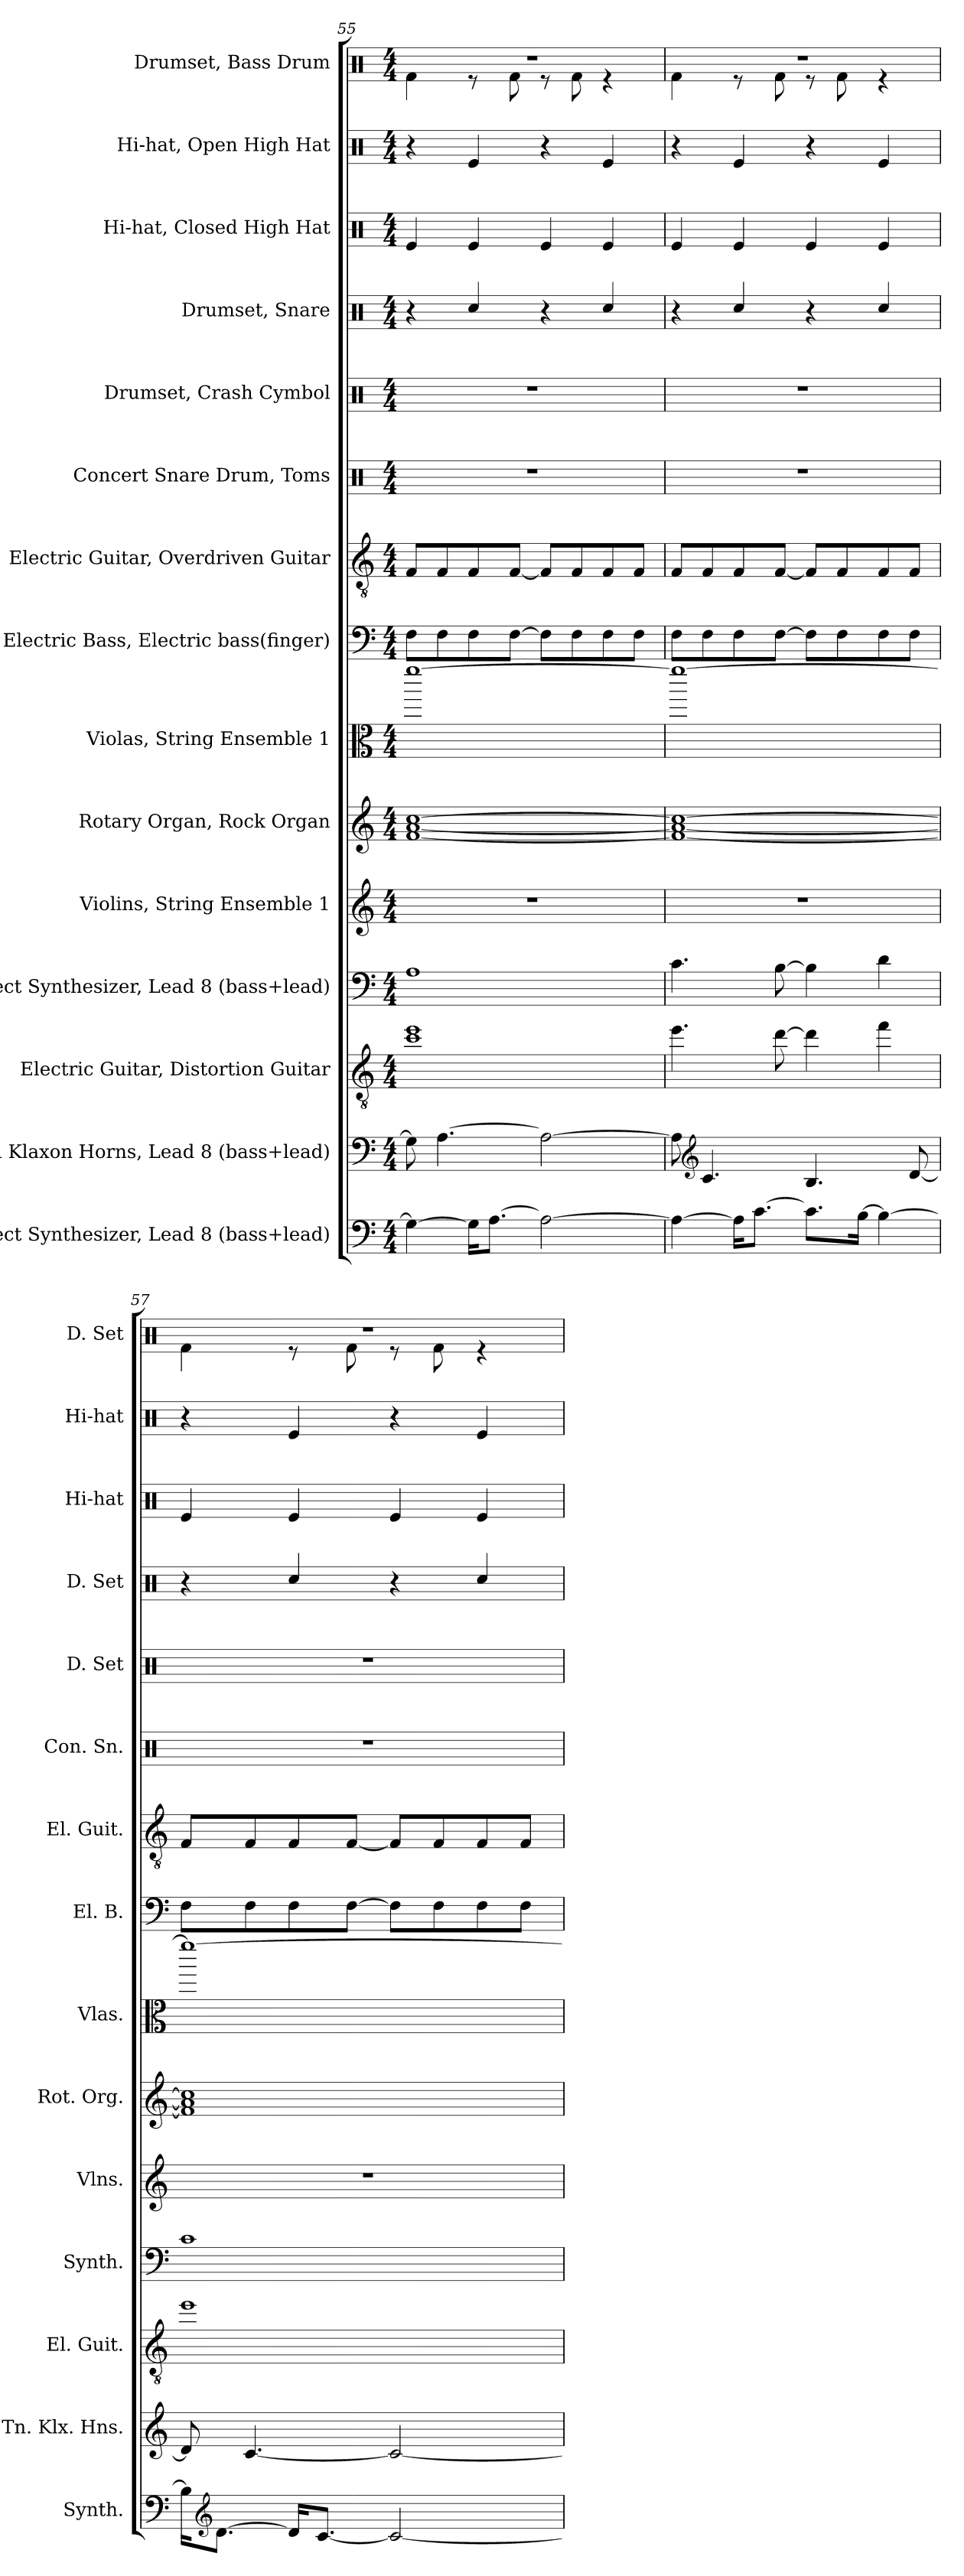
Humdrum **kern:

**kern	**kern	**kern	**kern	**kern	**kern	**kern	**kern	**kern	**kern	**kern	**kern	**kern	**kern	**kern
*part15	*part14	*part13	*part12	*part11	*part10	*part9	*part8	*part7	*part6	*part5	*part4	*part3	*part2	*part1
*staff15	*staff14	*staff13	*staff12	*staff11	*staff10	*staff9	*staff8	*staff7	*staff6	*staff5	*staff4	*staff3	*staff2	*staff1
*I"Effect Synthesizer, Lead 8 (bass+lead)	*I"Tuned Klaxon Horns, Lead 8 (bass+lead)	*I"Electric Guitar, Distortion Guitar	*I"Effect Synthesizer, Lead 8 (bass+lead)	*I"Violins, String Ensemble 1	*I"Rotary Organ, Rock Organ	*I"Violas, String Ensemble 1	*I"Electric Bass, Electric bass(finger)	*I"Electric Guitar, Overdriven Guitar	*I"Concert Snare Drum, Toms	*I"Drumset, Crash Cymbol	*I"Drumset, Snare	*I"Hi-hat, Closed High Hat	*I"Hi-hat, Open High Hat	*I"Drumset, Bass Drum
*I'Synth.	*I'Tn. Klx. Hns.	*I'El. Guit.	*I'Synth.	*I'Vlns.	*I'Rot. Org.	*I'Vlas.	*I'El. B.	*I'El. Guit.	*I'Con. Sn.	*I'D. Set	*I'D. Set	*I'Hi-hat	*I'Hi-hat	*I'D. Set
*clefF4	*clefF4	*clefGv2	*clefF4	*clefG2	*clefG2	*clefC3	*clefF4	*clefGv2	*clefX	*clefX	*clefX	*clefX	*clefX	*clefX
*	*	*	*	*	*	*	*ITrd7c12	*	*	*	*	*	*	*
*k[]	*k[]	*k[]	*k[]	*k[]	*k[]	*k[]	*k[]	*k[]	*k[]	*k[]	*k[]	*k[]	*k[]	*k[]
*M4/4	*M4/4	*M4/4	*M4/4	*M4/4	*M4/4	*M4/4	*M4/4	*M4/4	*M4/4	*M4/4	*M4/4	*M4/4	*M4/4	*M4/4
=55	=55	=55	=55	=55	=55	=55	=55	=55	=55	=55	=55	=55	=55	=55
*	*	*	*	*	*	*	*	*	*	*	*	*	*	*^
4G\_	8G\]	1cc 1ee	1A	1r	[1f [1a [1cc	[1fff	8FF\L	8F/L	1r	1r	4r	4Re/	4r	1r	4Rf\
.	[4.A\	.	.	.	.	.	8FF\	8F/	.	.	.	.	.	.	.
16G\KL]	.	.	.	.	.	.	8FF\	8F/	.	.	4Rcc/	4Re/	4Re/	.	8r
[8.A\J	.	.	.	.	.	.	.	.	.	.	.	.	.	.	.
.	.	.	.	.	.	.	[8FF\J	[8F/J	.	.	.	.	.	.	8Rf\
2A\_	2A\_	.	.	.	.	.	8FF\L]	8F/L]	.	.	4r	4Re/	4r	.	8r
.	.	.	.	.	.	.	8FF\	8F/	.	.	.	.	.	.	8Rf\
.	.	.	.	.	.	.	8FF\	8F/	.	.	4Rcc/	4Re/	4Re/	.	4r
.	.	.	.	.	.	.	8FF\J	8F/J	.	.	.	.	.	.	.
!!LO:PB:g=z	!!
=56	=56	=56	=56	=56	=56	=56	=56	=56	=56	=56	=56	=56	=56	=56	=56
4A\_	8A\]	4.ee\	4.c\	1r	1f_ 1a_ 1cc_	1fff_	8FF\L	8F/L	1r	1r	4r	4Re/	4r	1r	4Rf\
*	*clefG2	*	*	*	*	*	*	*	*	*	*	*	*	*	*
.	4.c/	.	.	.	.	.	8FF\	8F/	.	.	.	.	.	.	.
16A\KL]	.	.	.	.	.	.	8FF\	8F/	.	.	4Rcc/	4Re/	4Re/	.	8r
[8.c\J	.	.	.	.	.	.	.	.	.	.	.	.	.	.	.
.	.	[8dd\	[8B\	.	.	.	[8FF\J	[8F/J	.	.	.	.	.	.	8Rf\
8.c\L]	4.B/	4dd\]	4B\]	.	.	.	8FF\L]	8F/L]	.	.	4r	4Re/	4r	.	8r
.	.	.	.	.	.	.	8FF\	8F/	.	.	.	.	.	.	8Rf\
[16B\Jk	.	.	.	.	.	.	.	.	.	.	.	.	.	.	.
4B\_	.	4ff\	4d\	.	.	.	8FF\	8F/	.	.	4Rcc/	4Re/	4Re/	.	4r
.	[8d/	.	.	.	.	.	8FF\J	8F/J	.	.	.	.	.	.	.
=57	=57	=57	=57	=57	=57	=57	=57	=57	=57	=57	=57	=57	=57	=57	=57
16B\KL]	8d/]	1ee	1c	1r	1f] 1a] 1cc]	1fff_	8FF\L	8F/L	1r	1r	4r	4Re/	4r	1r	4Rf\
*clefG2	*	*	*	*	*	*	*	*	*	*	*	*	*	*	*
[8.d\J	.	.	.	.	.	.	.	.	.	.	.	.	.	.	.
.	[4.c/	.	.	.	.	.	8FF\	8F/	.	.	.	.	.	.	.
16d/KL]	.	.	.	.	.	.	8FF\	8F/	.	.	4Rcc/	4Re/	4Re/	.	8r
[8.c/J	.	.	.	.	.	.	.	.	.	.	.	.	.	.	.
.	.	.	.	.	.	.	[8FF\J	[8F/J	.	.	.	.	.	.	8Rf\
2c/_	2c/_	.	.	.	.	.	8FF\L]	8F/L]	.	.	4r	4Re/	4r	.	8r
.	.	.	.	.	.	.	8FF\	8F/	.	.	.	.	.	.	8Rf\
.	.	.	.	.	.	.	8FF\	8F/	.	.	4Rcc/	4Re/	4Re/	.	4r
.	.	.	.	.	.	.	8FF\J	8F/J	.	.	.	.	.	.	.
*	*	*	*	*	*	*	*	*	*	*	*	*	*	*v	*v
=	=	=	=	=	=	=	=	=	=	=	=	=	=	=
*-	*-	*-	*-	*-	*-	*-	*-	*-	*-	*-	*-	*-	*-	*-
